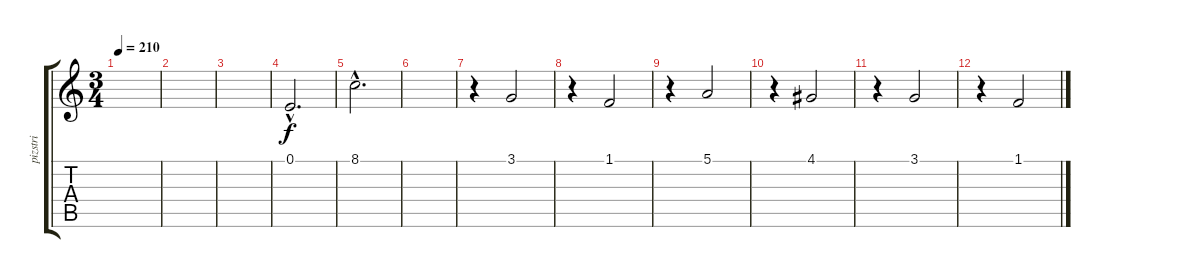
\track ("pizstri" "pizstri") {instrument pizzicatostrings}
\staff {score tabs}
\tuning (E4 B3 G3 D3 A2 E2) {hide}
\ts (3 4)
\tempo 210
\clef g2
\ks c
|
|
|
0.1{hac}.2{d} |
8.1{hac}.2{d} |
|
r.4 3.1.2 |
r.4 1.1.2 |
r.4 5.1.2 |
r.4 4.1.2 |
r.4 3.1.2 |
r.4 1.1.2
